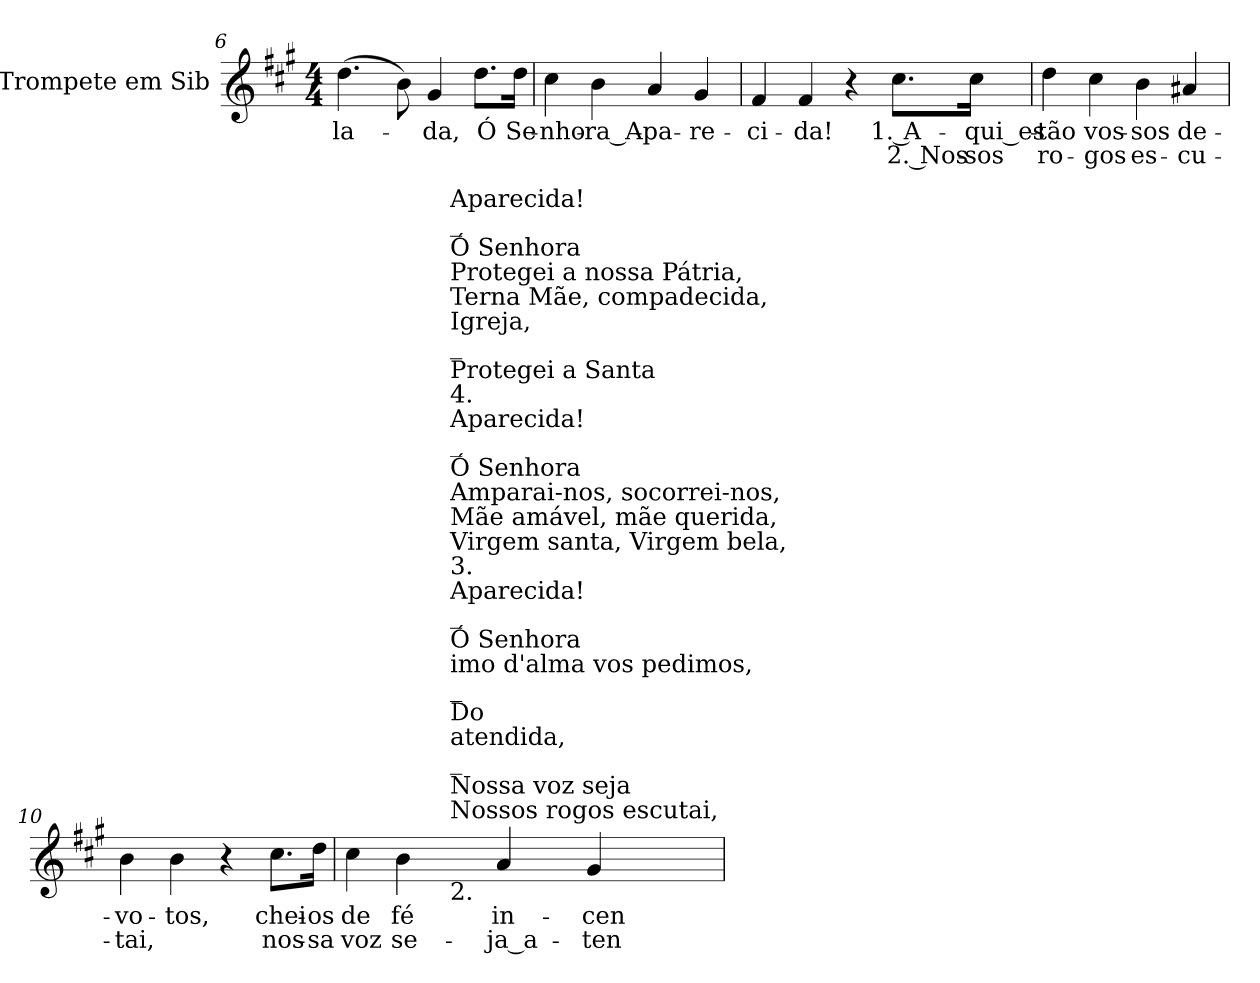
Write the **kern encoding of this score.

**kern	**text	**text
*part1	*part1	*part1
*staff1	*staff1	*staff1
*I"Trompete em Sib	*	*
*I'Tpte.	*	*
!!LO:LB:g=z
*clefG2	*	*
*ITrd1c2	*	*
*k[f#]	*	*
*e:	*	*
*M4/4	*	*
=6	=6	=6
!	!LO:LY:b:color=#000000	!
(4.cci\	-la-	.
8ai\)	.	.
!	!LO:LY:b:color=#000000	!
4f#i/	-da,	.
!	!LO:LY:b:color=#000000	!
8.cci\L	Ó	.
!	!LO:LY:b:color=#000000	!
16cci\Jk	Se-	.
=7	=7	=7
!	!LO:LY:b:color=#000000	!
4bi\	-nho-	.
!	!LO:LY:b:color=#000000	!
4ai\	-ra_A-	.
!	!LO:LY:b:color=#000000	!
4gi/	-pa-	.
!	!LO:LY:b:color=#000000	!
4f#i/	-re-	.
=8	=8	=8
!	!LO:LY:b:color=#000000	!
4ei/	-ci-	.
!	!LO:LY:b:color=#000000	!
4ei/	-da!	.
4r	.	.
!	!LO:LY:b:color=#000000	!LO:LY:b:color=#000000
8.bi\L	1. A-	2. Nos-
!	!LO:LY:b:color=#000000	!LO:LY:b:color=#000000
16bi\Jk	-qui_es-	-sos
=9	=9	=9
!	!LO:LY:b:color=#000000	!LO:LY:b:color=#000000
4cci\	-tão	ro-
!	!LO:LY:b:color=#000000	!LO:LY:b:color=#000000
4bi\	vos-	-gos
!	!LO:LY:b:color=#000000	!LO:LY:b:color=#000000
4ai\	-sos	es-
!	!LO:LY:b:color=#000000	!LO:LY:b:color=#000000
4g#Xi/	de-	-cu-
=10	=10	=10
!	!LO:LY:b:color=#000000	!LO:LY:b:color=#000000
4ai\	-vo-	-tai,
!	!LO:LY:b:color=#000000	!
4ai\	-tos,	.
4r	.	.
!	!LO:LY:b:color=#000000	!LO:LY:b:color=#000000
8.bi\L	chei-	nos-
!	!LO:LY:b:color=#000000	!LO:LY:b:color=#000000
16cci\Jk	-os	-sa
!!LO:LB:g=z
=11	=11	=11
!	!LO:LY:b:color=#000000	!LO:LY:b:color=#000000
*^	*	*
4bi\	4ryy	de	voz
!	!	!LO:LY:b:color=#000000	!LO:LY:b:color=#000000
4ai\	8ryy	fé	se-
.	32ryy	.	.
.	128ryy	.	.
.	1024ryy	.	.
!	!LO:TX:b:t=2.	!	!
!	!LO:TX:t=Nossos rogos escutai,	!	!
!	!LO:TX:t=Nossa voz seja	!	!
!	!LO:TX:t=_	!	!
!	!LO:TX:t=atendida,	!	!
!	!LO:TX:t=Do	!	!
!	!LO:TX:t=_	!	!
!	!LO:TX:t=imo d'alma vos pedimos,	!	!
!	!LO:TX:t=Ó Senhora	!	!
!	!LO:TX:t=_	!	!
!	!LO:TX:t=Aparecida!	!	!
!	!LO:TX:t=3.	!	!
!	!LO:TX:t=Virgem santa, Virgem bela,	!	!
!	!LO:TX:t=Mãe amável, mãe querida,	!	!
!	!LO:TX:t=Amparai-nos, socorrei-nos,	!	!
!	!LO:TX:t=Ó Senhora	!	!
!	!LO:TX:t=_	!	!
!	!LO:TX:t=Aparecida!	!	!
!	!LO:TX:t=4.	!	!
!	!LO:TX:t=Protegei a Santa	!	!
!	!LO:TX:t=_	!	!
!	!LO:TX:t=Igreja,	!	!
!	!LO:TX:t=Terna Mãe, compadecida,	!	!
!	!LO:TX:t=Protegei a nossa Pátria,	!	!
!	!LO:TX:t=Ó Senhora	!	!
!	!LO:TX:t=_	!	!
!	!LO:TX:t=Aparecida!	!	!
.	2ryy	.	.
!	!	!LO:LY:b:color=#000000	!LO:LY:b:color=#000000
4gi/	.	in-	-ja_a-
!	!	!LO:LY:b:color=#000000	!LO:LY:b:color=#000000
4f#i/	.	-cen-	-ten-
.	16ryy	.	.
.	64ryy	.	.
.	256..ryy	.	.
*v	*v	*	*
=	=	=
*-	*-	*-
